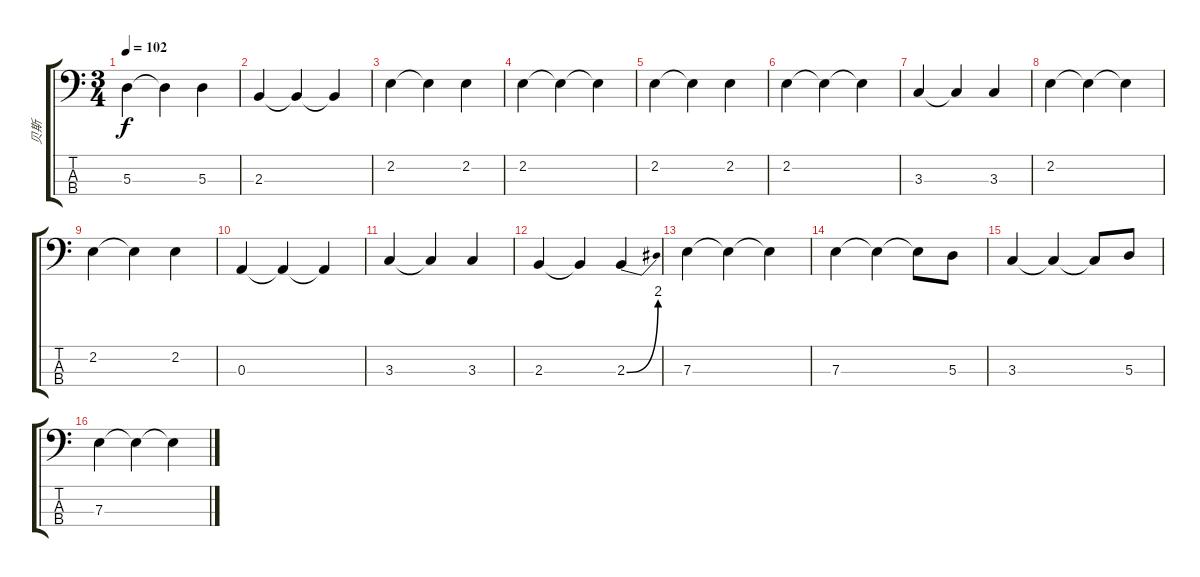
\track ("贝斯" "贝斯") {instrument electricbassfinger}
\staff {score tabs}
\tuning (G2 D2 A1 E1) {hide}
\ts (3 4)
\tempo 102
\clef f4
\ks c
5.3.4{dy f} 5.3{t}.4 5.3.4 |
2.3.4 2.3{t}.4 2.3{t}.4 |
2.2.4 2.2{t}.4 2.2.4 |
2.2.4 2.2{t}.4 2.2{t}.4 |
2.2.4 2.2{t}.4 2.2.4 |
2.2.4 2.2{t}.4 2.2{t}.4 |
3.3.4 3.3{t}.4 3.3.4 |
2.2.4 2.2{t}.4 2.2{t}.4 |
2.2.4 2.2{t}.4 2.2.4 |
0.3.4 0.3{t}.4 0.3{t}.4 |
3.3.4 3.3{t}.4 3.3.4 |
2.3.4 2.3{t}.4 2.3{be (bend 0 0 60 8)}.4 |
7.3.4 7.3{t}.4 7.3{t}.4 |
7.3.4 7.3{t}.4 7.3{t}.8 5.3.8 |
3.3.4 3.3{t}.4 3.3{t}.8 5.3.8 |
7.3.4 7.3{t}.4 7.3{t}.4{txt ""}
